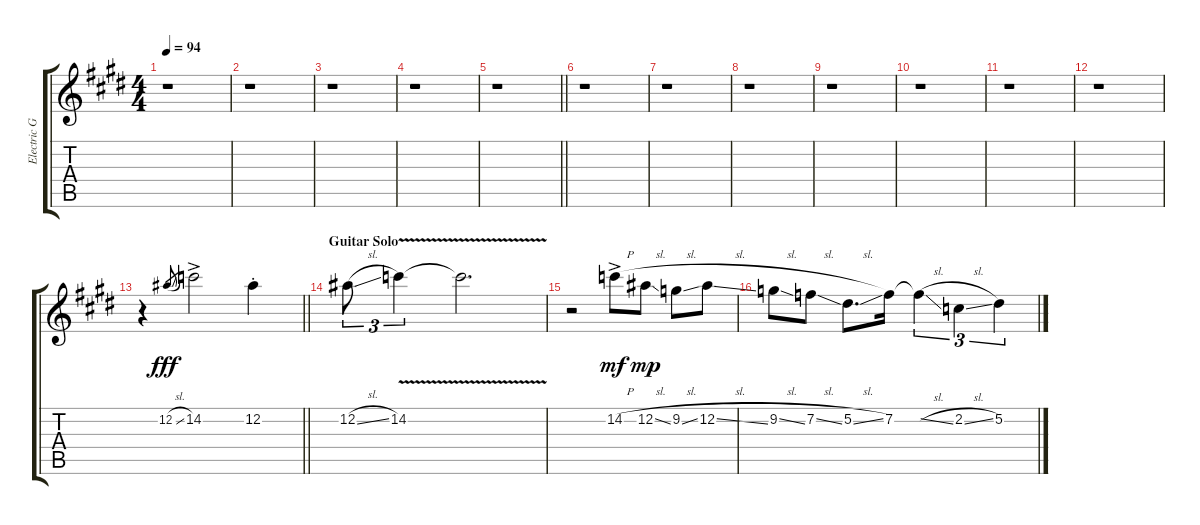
\track ("Electric Gtr (Clean Tone)  w/Echo & Slid" "Electric G") {instrument electricguitarclean}
\staff {score tabs}
\tuning (Eb4 Bb3 Gb3 Db3 Ab2 Eb2) {hide}
\ts (4 4)
\tempo 94
\clef g2
\ks c#minor
r.1{dy mf} |
\ks e
r.1 |
\ks c#minor
r.1 |
r.1 |
\barLineRight lightlight
r.1 |
\ks e
r.1 |
\ks c#minor
r.1 |
r.1 |
\ks e
r.1 |
\ks c#minor
r.1 |
r.1 |
\ks e
r.1 |
\barLineRight lightlight
\ks c#minor
r.4 12.2{sl}.8{gr dy fff} 14.2{ac}.2 12.2{st}.4 |
\section ("" "Guitar Solo")
12.2{sl}.8{tu (3 2)} 14.2{v}.4{tu (3 2)} 14.2{v t}.2{d} |
\ks e
r.2 14.2{h ac}.8{dy mf} 12.2{sl}.8{dy mp} 9.2{sl}.8 12.2{sl}.8 |
\ks c#minor
9.2{sl}.8 7.2{sl}.8 5.2{sl}.8{d} 7.2.16 7.2{sl t}.4{tu (3 2)} 2.2{sl}.4{tu (3 2)} 5.2.4{tu (3 2)}
